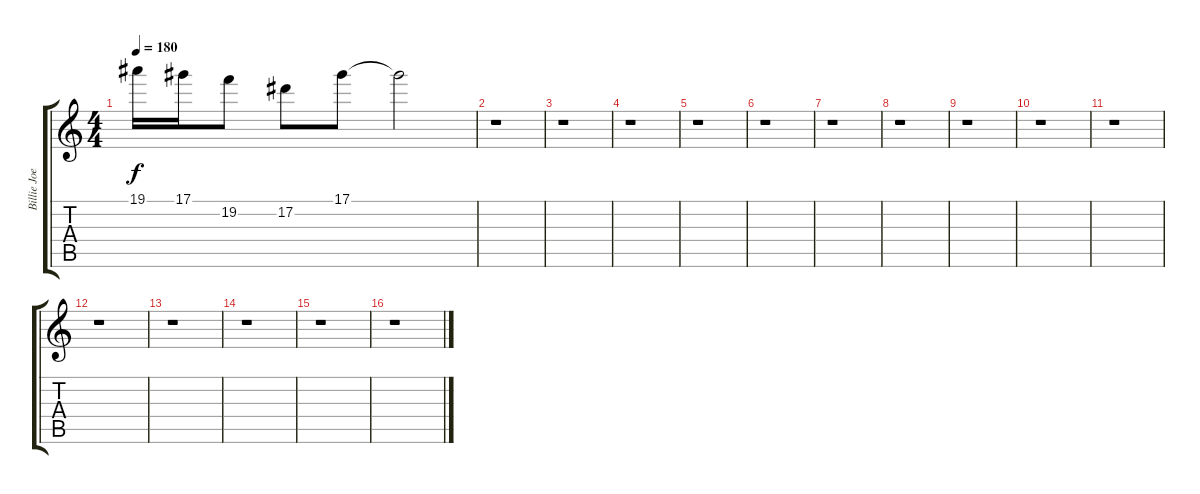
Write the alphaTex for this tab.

\track ("Billie Joe - Distortion" "Billie Joe") {instrument distortionguitar}
\staff {score tabs}
\tuning (Eb4 Bb3 Gb3 Db3 Ab2 Eb2) {hide}
\ts (4 4)
\tempo 180
\clef g2
\ks c
19.1.16{dy f} 17.1.16 19.2.8 17.2.8 17.1.8 17.1{t}.2 |
r.1 |
r.1 |
r.1 |
r.1 |
r.1 |
r.1 |
r.1 |
r.1 |
r.1 |
r.1 |
r.1 |
r.1 |
r.1 |
r.1 |
r.1
